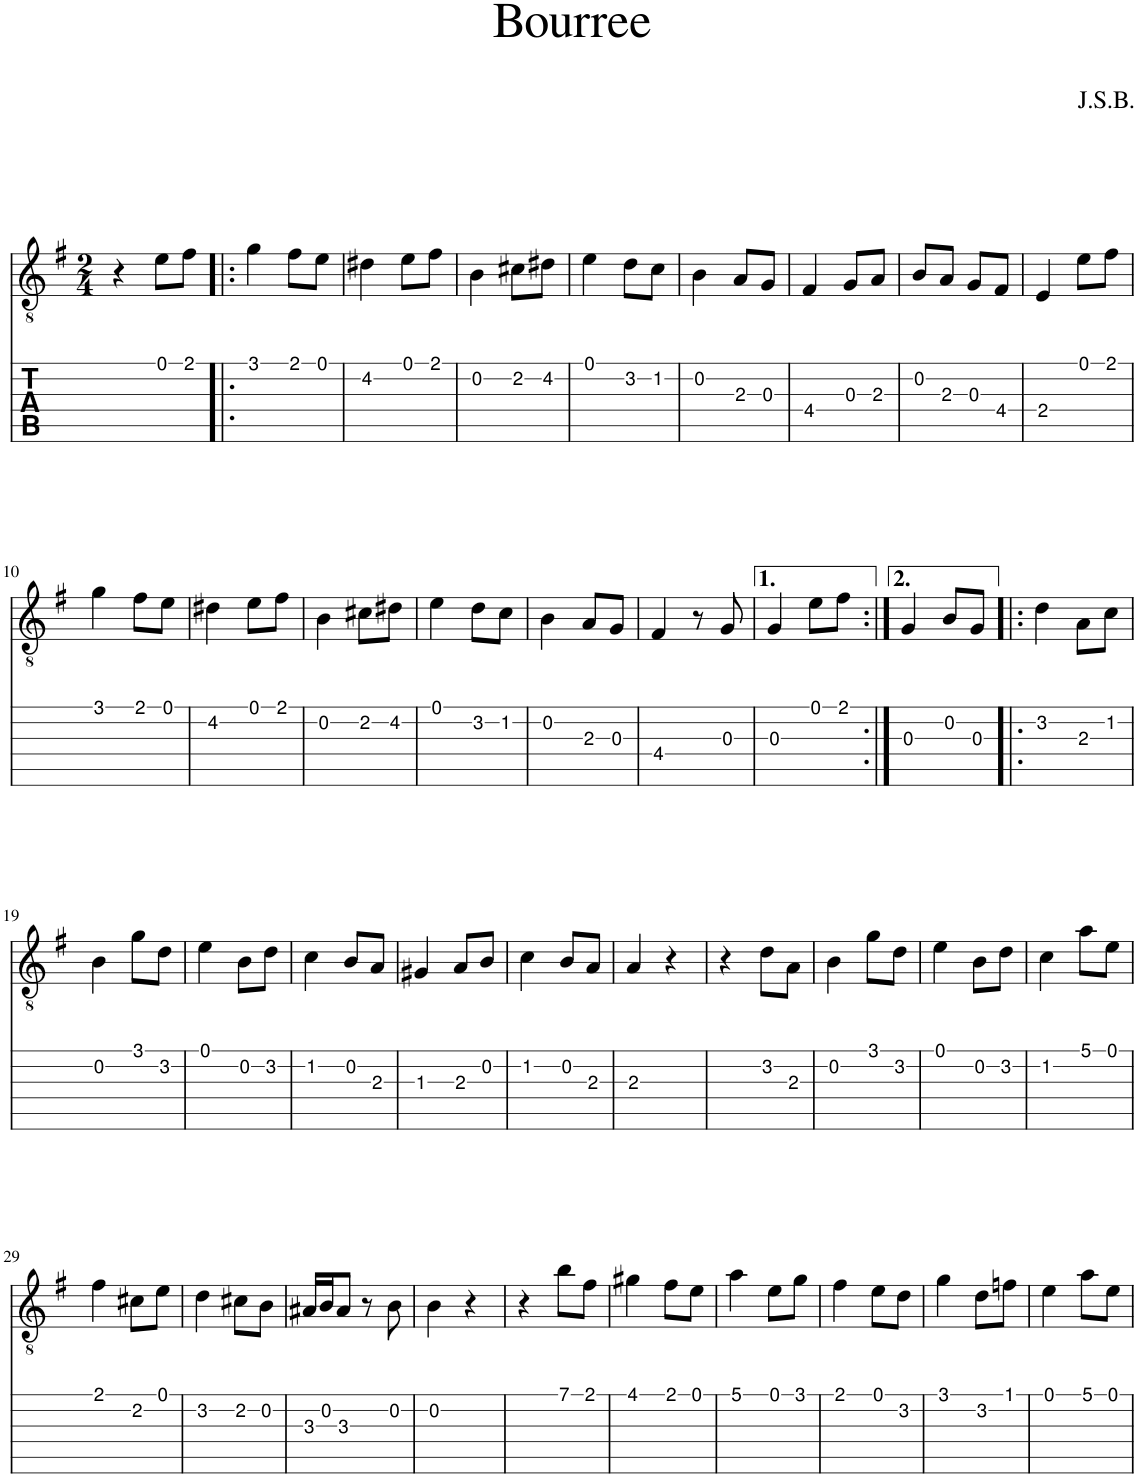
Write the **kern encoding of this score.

**kern	**kern
*part1	*part1
*staff2	*staff1
*I"Guitar	*
*I'Guit.	*
*stria6	*
*	*clefGv2
*k[f#]	*k[f#]
*M2/4	*M2/4
=1	=1
4r	4r
8eL	8e\L
8f#J	8f#\J
=2!|:	=2!|:
4g	4g\
8f#L	8f#\L
8eJ	8e\J
=3	=3
4d#X	4d#X\
8eL	8e\L
8f#J	8f#\J
=4	=4
4B	4B\
8c#XL	8c#X\L
8d#XJ	8d#X\J
=5	=5
4e	4e\
8dnL	8d\L
8cnJ	8c\J
=6	=6
4B	4B\
8AL	8A/L
8GJ	8G/J
=7	=7
4F#	4F#/
8GL	8G/L
8AJ	8A/J
=8	=8
8BL	8B/L
8AJ	8A/J
8GL	8G/L
8F#J	8F#/J
=9	=9
4E	4E/
8eL	8e\L
8f#J	8f#\J
!!LO:LB:g=z
=10	=10
4g	4g\
8f#L	8f#\L
8eJ	8e\J
=11	=11
4d#X	4d#X\
8eL	8e\L
8f#J	8f#\J
=12	=12
4B	4B\
8c#XL	8c#X\L
8d#XJ	8d#X\J
=13	=13
4e	4e\
8dnL	8d\L
8cnJ	8c\J
=14	=14
4B	4B\
8AL	8A/L
8GJ	8G/J
=15	=15
4F#	4F#/
8r	8r
8G	8G/
=16	=16
4G	4G/
8eL	8e\L
8f#J	8f#\J
=17:|!	=17:|!
4G	4G/
8BL	8B/L
8GJ	8G/J
=18!|:	=18!|:
4d	4d\
8AL	8A\L
8cJ	8c\J
!!LO:LB:g=z
=19	=19
4B	4B\
8gL	8g\L
8dJ	8d\J
=20	=20
4e	4e\
8BL	8B\L
8dJ	8d\J
=21	=21
4c	4c\
8BL	8B/L
8AJ	8A/J
=22	=22
4G#	4G#X/
8AL	8A/L
8BJ	8B/J
=23	=23
4c	4c\
8BL	8B/L
8AJ	8A/J
=24	=24
4A	4A/
4r	4r
=25	=25
4r	4r
8dL	8d\L
8AJ	8A\J
=26	=26
4B	4B\
8gL	8g\L
8dJ	8d\J
=27	=27
4e	4e\
8BL	8B\L
8dJ	8d\J
=28	=28
4c	4c\
8aL	8a\L
8eJ	8e\J
!!LO:LB:g=z
=29	=29
4f#	4f#\
8c#L	8c#X\L
8eJ	8e\J
=30	=30
4d	4d\
8c#L	8c#X\L
8BJ	8B\J
=31	=31
16A#LL	16A#X/LL
16BJ	16B/J
8A#J	8A#/J
8r	8r
8B	8B\
=32	=32
4B	4B\
4r	4r
=33	=33
4r	4r
8bL	8b\L
8f#J	8f#\J
=34	=34
4g#	4g#X\
8f#L	8f#\L
8eJ	8e\J
=35	=35
4a	4a\
8eL	8e\L
8gJ	8g\J
=36	=36
4f#	4f#\
8eL	8e\L
8dJ	8d\J
=37	=37
4g	4g\
8dL	8d\L
8fJ	8fn\J
=38	=38
4e	4e\
8aL	8a\L
8eJ	8e\J
=	=
*-	*-
